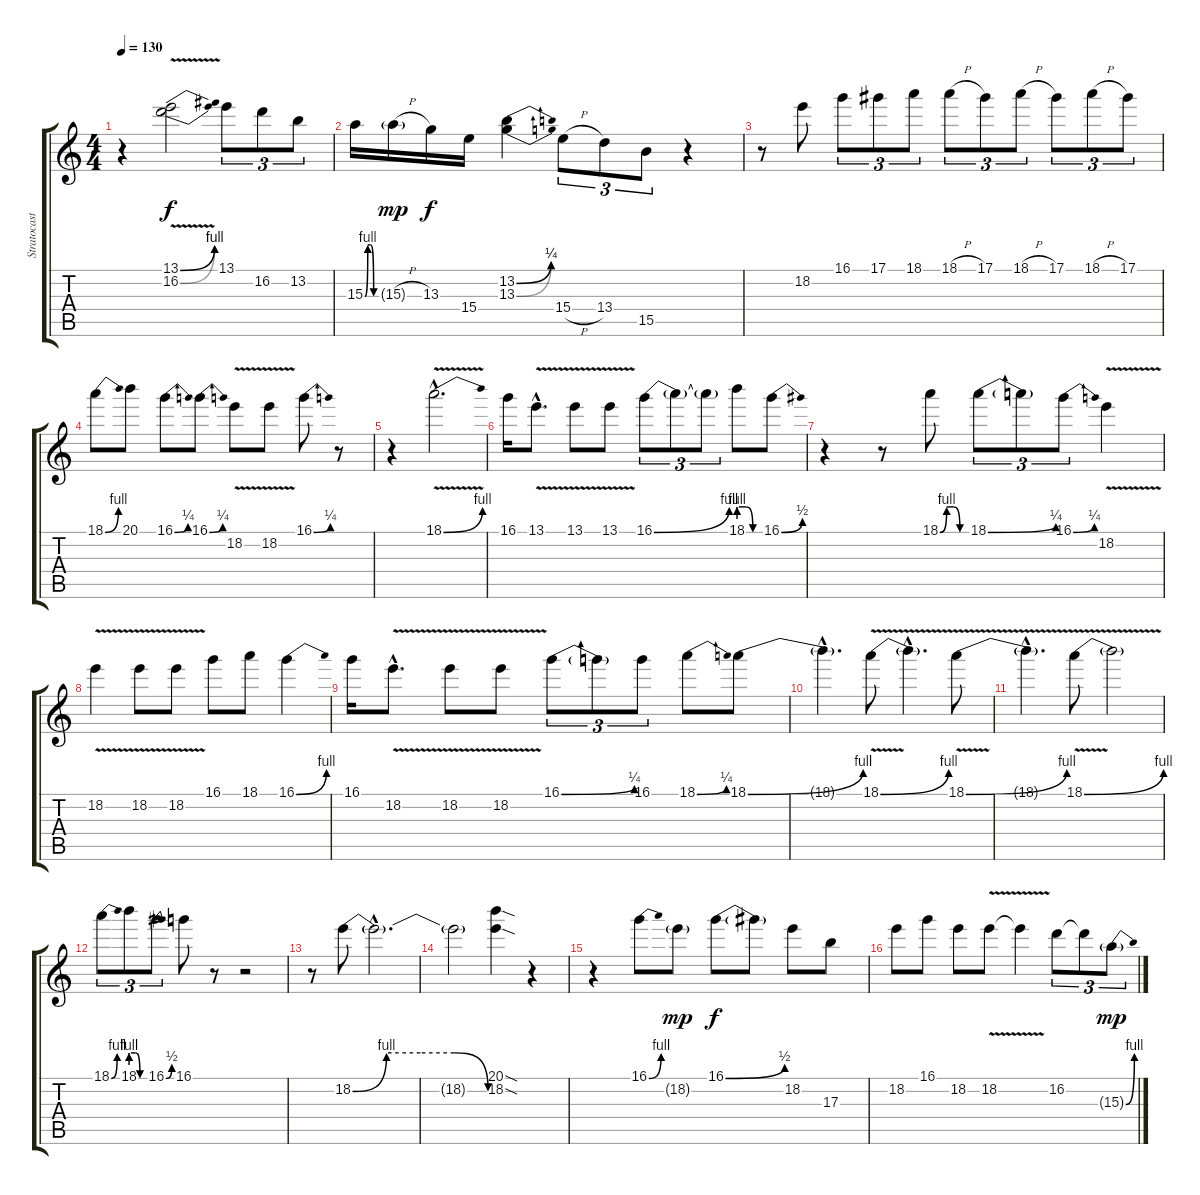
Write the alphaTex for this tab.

\track ("Stratocaster" "Stratocast") {instrument overdrivenguitar}
\staff {score tabs}
\tuning (Eb4 Bb3 Gb3 Db3 Ab2 Eb2) {hide}
\ts (4 4)
\tempo 130
\clef g2
\ks c
r.4{dy f} (13.1{be (bend 0 0 60 4) v} 16.2{be (bend 0 0 60 4)}).2 13.1.8{tu (3 2)} 16.2.8{tu (3 2)} 13.2.8{tu (3 2)} |
15.3{be (custom 0 0 15 4 30 4 45 0 60 0)}.16 15.3{h g}.16{dy mp} 13.3.16{dy f} 15.4.16 (13.2{be (bend 0 0 60 1)} 13.3{be (bend 0 0 60 1)}).4 15.4{h}.8{tu (3 2)} 13.4.8{tu (3 2)} 15.5.8{tu (3 2)} r.4 |
r.8 18.2.8 16.1.8{tu (3 2)} 17.1.8{tu (3 2)} 18.1.8{tu (3 2)} 18.1{h}.8{tu (3 2)} 17.1.8{tu (3 2)} 18.1{h}.8{tu (3 2)} 17.1.8{tu (3 2)} 18.1{h}.8{tu (3 2)} 17.1.8{tu (3 2)} |
18.1{be (bend 0 0 60 4)}.8 20.1.8 16.1{be (bend 0 0 60 1)}.8 16.1{be (bend 0 0 60 1)}.8 18.2{v}.8 18.2{v}.8 16.1{be (bend 0 0 60 1)}.8 r.8 |
r.4 18.1{be (bend 0 0 60 4) v hac}.2{d} |
16.1.16 13.1{v hac}.8{d} 13.1{v}.8 13.1{v}.8 16.1{be (bend 0 0 60 4)}.8{tu (3 2)} 16.1{t}.8{tu (3 2)} 16.1{t}.8{tu (3 2)} 18.1{be (custom 0 4 20 4 40 0 60 0)}.8 16.1{be (bend 0 0 60 2)}.8 |
r.4 r.8 18.1{be (custom 0 0 15 4 30 4 45 0 60 0)}.8 18.1{be (bend 0 0 60 1)}.8{tu (3 2)} 18.1{t}.8{tu (3 2)} 16.1{be (bend 0 0 60 1)}.8{tu (3 2)} 18.2{v}.4 |
18.2{v}.4 18.2{v}.8 18.2{v}.8 16.1.8 18.1.8 16.1{be (bend 0 0 60 4)}.4 |
16.1.16 18.2{v hac}.8{d} 18.2{v}.8 18.2{v}.8 16.1{be (bend 0 0 60 1)}.8{tu (3 2)} 16.1{t}.8{tu (3 2)} 16.1.8{tu (3 2)} 18.1{be (bend 0 0 60 1)}.8 18.1{be (bend 0 0 60 4)}.8 |
18.1{hac t}.4{d} 18.1{be (bend 0 0 60 4) v}.8 18.1{hac t}.4{d} 18.1{be (bend 0 0 60 4) v}.8 |
18.1{hac t}.4{d} 18.1{be (bend 0 0 60 4) v}.8 18.1{t}.2 |
18.1{be (bend 0 0 60 4)}.8{tu (3 2)} 18.1{be (custom 0 4 20 4 40 0 60 0)}.8{tu (3 2)} 16.1{be (bend 0 0 60 2)}.8{tu (3 2)} 16.1.8 r.8 r.2 |
r.8 18.2{be (custom 0 0 15 4 30 4 45 4 60 0)}.8 18.2{hac t}.2{d} |
18.2{t}.2 (20.1{sod} 18.2{sod}).4 r.4 |
r.4 16.1{be (bend 0 0 60 4)}.8 18.2{g}.8{dy mp} 16.1{be (bend 0 0 60 2)}.8{dy f} 16.1{t}.8 18.2.8 17.3.8 |
18.2.8 16.1.8 18.2.8 18.2{v}.8 18.2{t}.4 16.2.8{tu (3 2)} 16.2{t}.8{tu (3 2)} 15.3{be (bend 0 0 60 4) g}.8{tu (3 2) dy mp}
